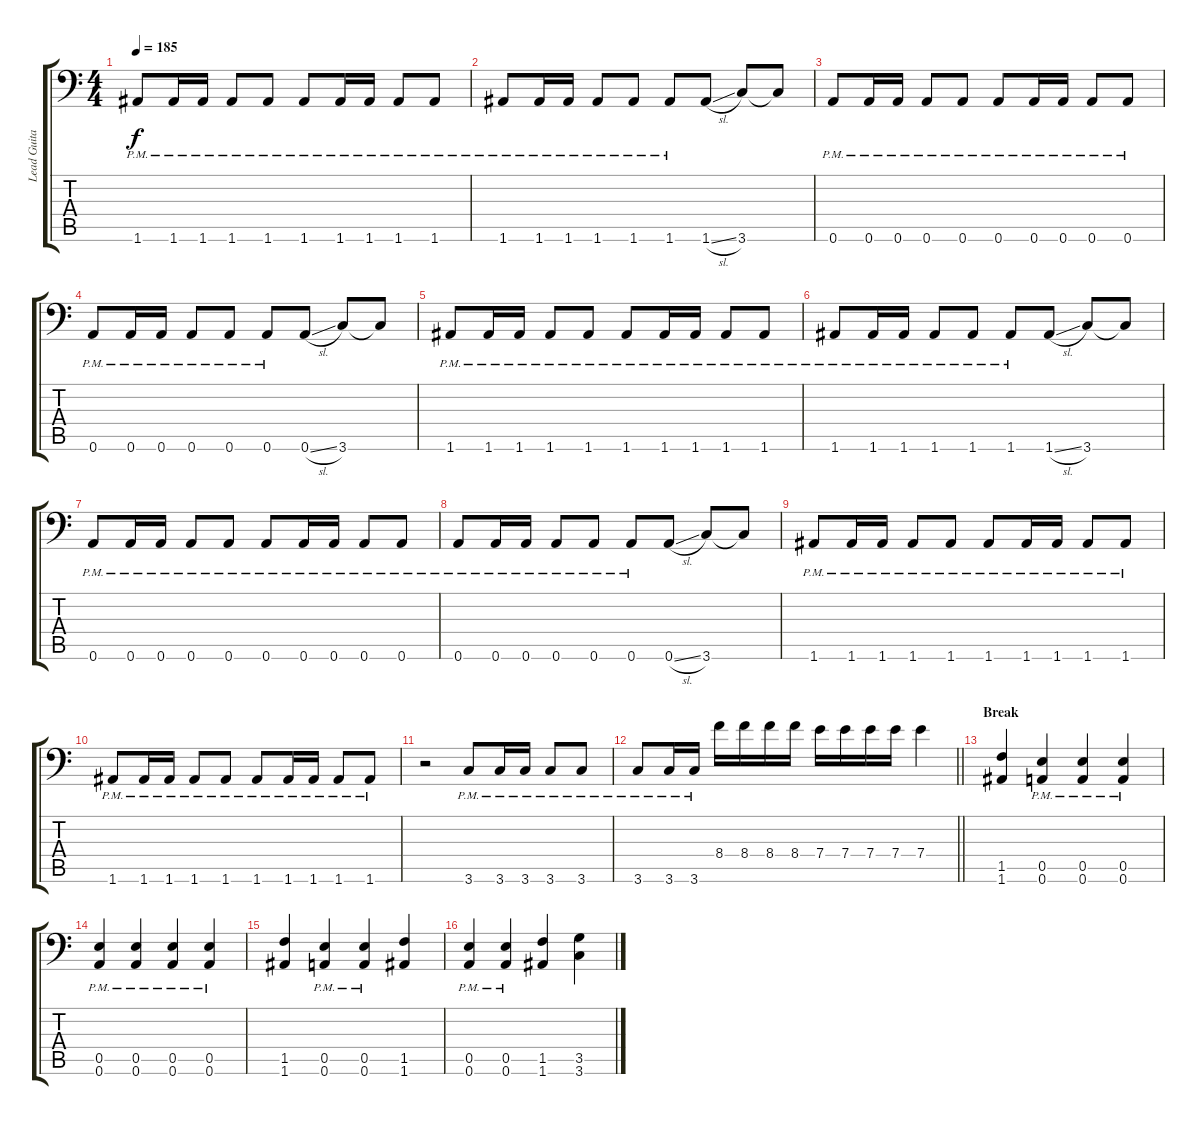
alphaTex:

\track ("Lead Guitar 1" "Lead Guita") {instrument distortionguitar}
\staff {score tabs}
\tuning (B3 Gb3 D3 A2 E2 A1) {hide}
\ts (4 4)
\tempo 185
\clef f4
\ks c
1.6{pm}.8{dy f} 1.6{pm}.16 1.6{pm}.16 1.6{pm}.8 1.6{pm}.8 1.6{pm}.8 1.6{pm}.16 1.6{pm}.16 1.6{pm}.8 1.6{pm}.8 |
1.6{pm}.8 1.6{pm}.16 1.6{pm}.16 1.6{pm}.8 1.6{pm}.8 1.6{pm}.8 1.6{sl}.8 3.6.8 3.6{t}.8 |
0.6{pm}.8 0.6{pm}.16 0.6{pm}.16 0.6{pm}.8 0.6{pm}.8 0.6{pm}.8 0.6{pm}.16 0.6{pm}.16 0.6{pm}.8 0.6{pm}.8 |
0.6{pm}.8 0.6{pm}.16 0.6{pm}.16 0.6{pm}.8 0.6{pm}.8 0.6{pm}.8 0.6{sl}.8 3.6.8 3.6{t}.8 |
1.6{pm}.8 1.6{pm}.16 1.6{pm}.16 1.6{pm}.8 1.6{pm}.8 1.6{pm}.8 1.6{pm}.16 1.6{pm}.16 1.6{pm}.8 1.6{pm}.8 |
1.6{pm}.8 1.6{pm}.16 1.6{pm}.16 1.6{pm}.8 1.6{pm}.8 1.6{pm}.8 1.6{sl}.8 3.6.8 3.6{t}.8 |
0.6{pm}.8 0.6{pm}.16 0.6{pm}.16 0.6{pm}.8 0.6{pm}.8 0.6{pm}.8 0.6{pm}.16 0.6{pm}.16 0.6{pm}.8 0.6{pm}.8 |
0.6{pm}.8 0.6{pm}.16 0.6{pm}.16 0.6{pm}.8 0.6{pm}.8 0.6{pm}.8 0.6{sl}.8 3.6.8 3.6{t}.8 |
1.6{pm}.8 1.6{pm}.16 1.6{pm}.16 1.6{pm}.8 1.6{pm}.8 1.6{pm}.8 1.6{pm}.16 1.6{pm}.16 1.6{pm}.8 1.6{pm}.8 |
1.6{pm}.8 1.6{pm}.16 1.6{pm}.16 1.6{pm}.8 1.6{pm}.8 1.6{pm}.8 1.6{pm}.16 1.6{pm}.16 1.6{pm}.8 1.6{pm}.8 |
r.2 3.6{pm}.8 3.6{pm}.16 3.6{pm}.16 3.6{pm}.8 3.6{pm}.8 |
\barLineRight lightlight
3.6{pm}.8 3.6{pm}.16 3.6{pm}.16 8.4.16 8.4.16 8.4.16 8.4.16 7.4.16 7.4.16 7.4.16 7.4.16 7.4.4 |
\section ("" "Break")
(1.5 1.6).4 (0.5{pm} 0.6{pm}).4 (0.5{pm} 0.6{pm}).4 (0.5{pm} 0.6{pm}).4 |
(0.5{pm} 0.6{pm}).4 (0.5{pm} 0.6{pm}).4 (0.5{pm} 0.6{pm}).4 (0.5{pm} 0.6{pm}).4 |
(1.5 1.6).4 (0.5{pm} 0.6{pm}).4 (0.5{pm} 0.6{pm}).4 (1.5 1.6).4 |
(0.5{pm} 0.6{pm}).4 (0.5{pm} 0.6{pm}).4 (1.5 1.6).4 (3.5 3.6).4
